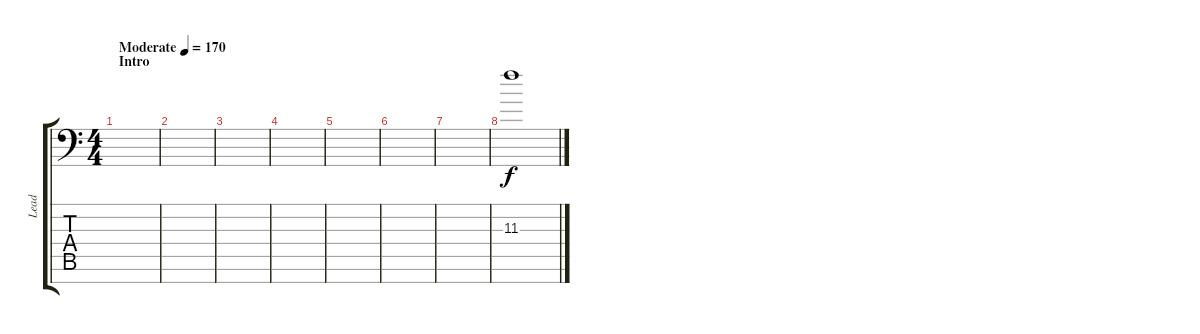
\track ("Lead" "Lead") {instrument distortionguitar}
\staff {score tabs}
\tuning (Eb4 Bb3 Gb3 Db3 Ab2 Eb2 Bb1) {hide}
\ts (4 4)
\section ("" "Intro")
\tempo (170 "Moderate")
\clef f4
\ks c
|
|
|
|
|
|
|
11.3.1
